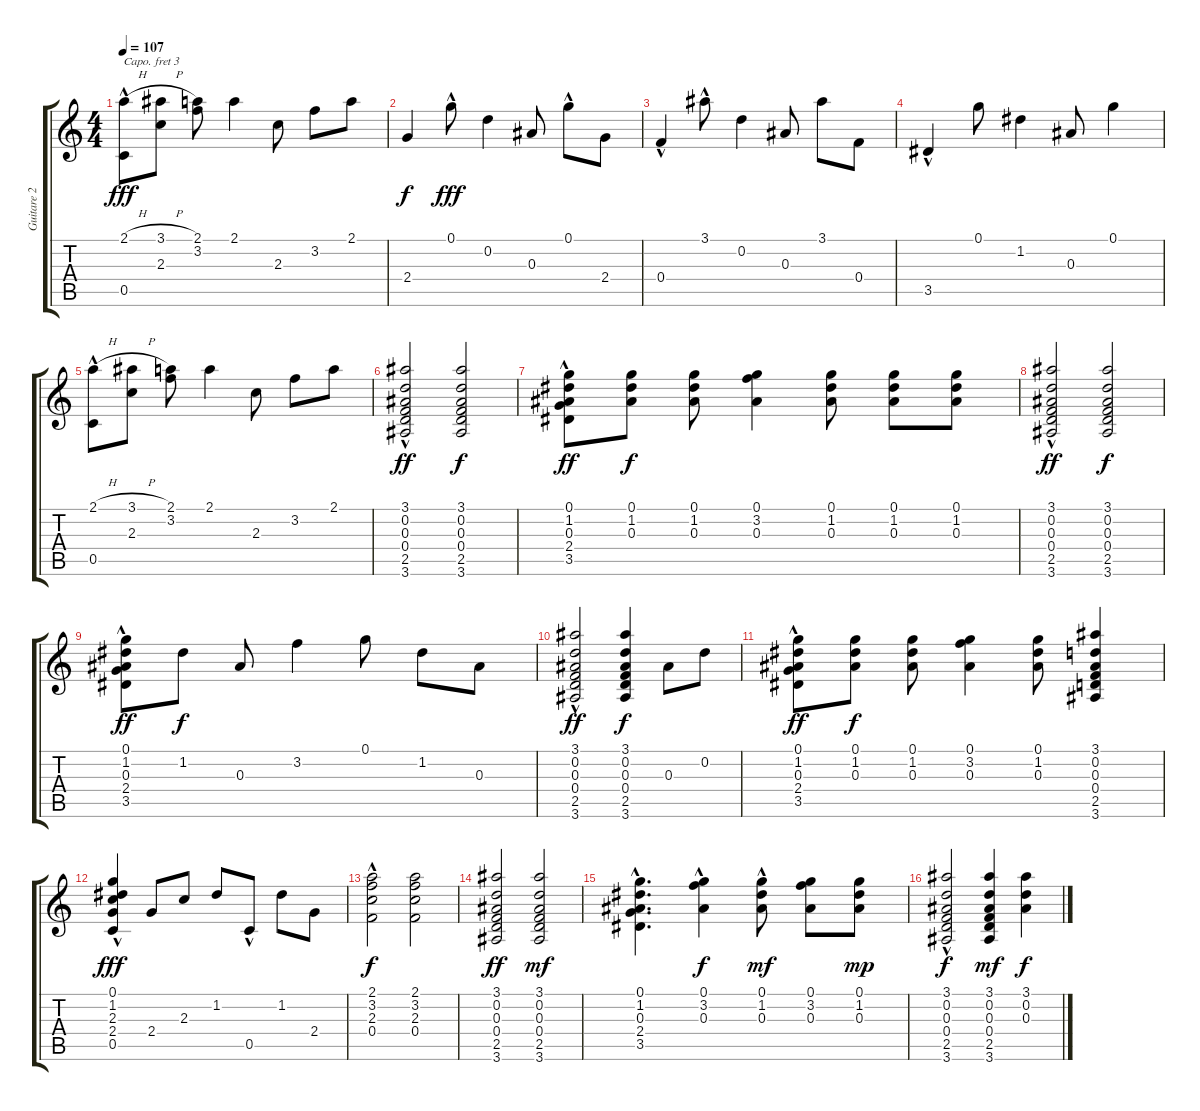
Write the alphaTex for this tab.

\track ("Guitare 2" "Guitare 2") {instrument acousticguitarnylon}
\staff {score tabs}
\capo 3
\tuning (E4 B3 G3 D3 A2 E2) {hide}
\ts (4 4)
\tempo 107
\clef g2
\ks c
(2.1{h} 0.5{hac}).8{dy fff} (3.1{h} 2.3).8 (2.1 3.2).8 2.1.4 2.3.8 3.2.8 2.1.8 |
2.4.4{dy f} 0.1{hac}.8{dy fff} 0.2.4 0.3.8 0.1{hac}.8 2.4.8 |
0.4{hac}.4 3.1{hac}.8 0.2.4 0.3.8 3.1.8 0.4.8 |
3.5{hac}.4 0.1.8 1.2.4 0.3.8 0.1.4 |
(2.1{h} 0.5{hac}).8 (3.1{h} 2.3).8 (2.1 3.2).8 2.1.4 2.3.8 3.2.8 2.1.8 |
(3.1 0.2{hac} 0.3{hac} 0.4 2.5 3.6).2{dy ff} (3.1 0.2 0.3 0.4 2.5 3.6).2{dy f} |
(0.1 1.2 0.3{hac} 2.4 3.5).8{dy ff} (0.1 1.2 0.3).8{dy f} (0.1 1.2 0.3).8 (0.1 3.2 0.3).4 (0.1 1.2 0.3).8 (0.1 1.2 0.3).8 (0.1 1.2 0.3).8 |
(3.1 0.2{hac} 0.3{hac} 0.4 2.5 3.6).2{dy ff} (3.1 0.2 0.3 0.4 2.5 3.6).2{dy f} |
(0.1{hac} 1.2 0.3 2.4 3.5).8{dy ff} 1.2.8{dy f} 0.3.8 3.2.4 0.1.8 1.2.8 0.3.8 |
(3.1 0.2{hac} 0.3{hac} 0.4 2.5 3.6).2{dy ff} (3.1 0.2 0.3 0.4 2.5 3.6).4{dy f} 0.3.8 0.2.8 |
(0.1 1.2 0.3{hac} 2.4 3.5).8{dy ff} (0.1 1.2 0.3).8{dy f} (0.1 1.2 0.3).8 (0.1 3.2 0.3).4 (0.1 1.2 0.3).8 (3.1 0.2 0.3 0.4 2.5 3.6).4 |
(0.1 1.2{hac} 2.3 2.4 0.5{hac}).4{dy fff} 2.4.8 2.3.8 1.2.8 0.5{hac}.8 1.2.8 2.4.8 |
(2.1{hac} 3.2 2.3{hac} 0.4).2{dy f} (2.1 3.2 2.3 0.4).2 |
(3.1 0.2 0.3 0.4 2.5 3.6).2{dy ff} (3.1 0.2 0.3 0.4 2.5 3.6).2{dy mf} |
(0.1 1.2{hac} 0.3{hac} 2.4{hac} 3.5{hac}).4{d} (0.1 3.2{hac} 0.3).4{dy f} (0.1{hac} 1.2 0.3).8{dy mf} (0.1 3.2 0.3).8 (0.1 1.2 0.3).8{dy mp} |
(3.1 0.2 0.3 0.4 2.5{hac} 3.6).2{dy f} (3.1 0.2 0.3 0.4 2.5 3.6).4{dy mf} (3.1 0.2 0.3).4{dy f}
